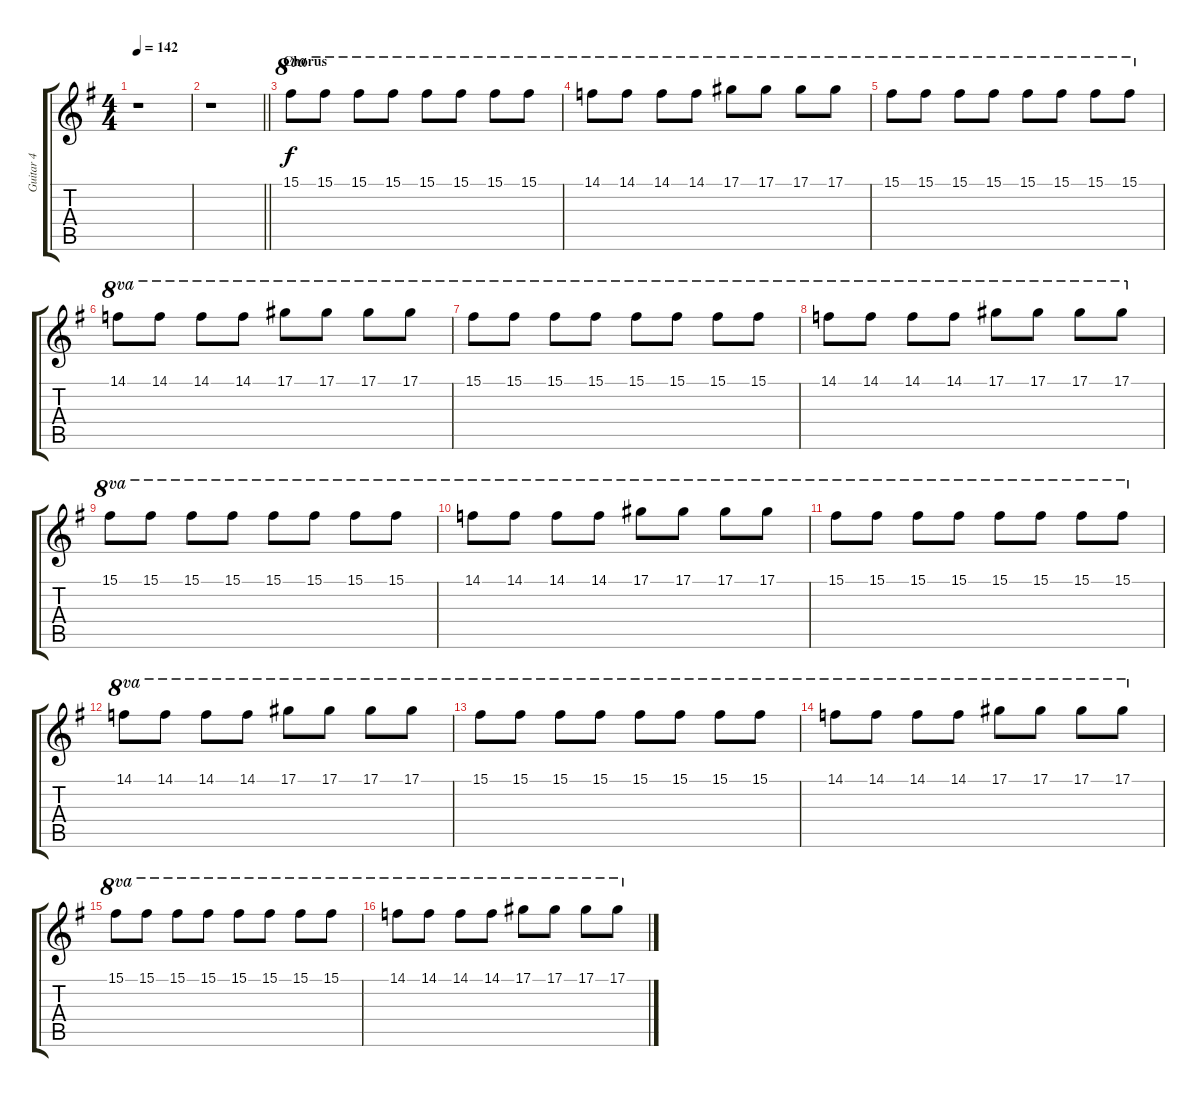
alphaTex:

\track ("Guitar 4" "Guitar 4") {instrument distortionguitar}
\staff {score tabs}
\tuning (Eb4 Bb3 Gb3 Db3 Ab2 Eb2) {hide}
\ts (4 4)
\tempo 142
\clef g2
\ks g
r.1{dy f} |
\barLineRight lightlight
r.1 |
\section ("" "Chorus")
15.1.8{ot 8va} 15.1.8{ot 8va} 15.1.8{ot 8va} 15.1.8{ot 8va} 15.1.8{ot 8va} 15.1.8{ot 8va} 15.1.8{ot 8va} 15.1.8{ot 8va} |
14.1.8{ot 8va} 14.1.8{ot 8va} 14.1.8{ot 8va} 14.1.8{ot 8va} 17.1.8{ot 8va} 17.1.8{ot 8va} 17.1.8{ot 8va} 17.1.8{ot 8va} |
15.1.8{ot 8va} 15.1.8{ot 8va} 15.1.8{ot 8va} 15.1.8{ot 8va} 15.1.8{ot 8va} 15.1.8{ot 8va} 15.1.8{ot 8va} 15.1.8{ot 8va} |
14.1.8{ot 8va} 14.1.8{ot 8va} 14.1.8{ot 8va} 14.1.8{ot 8va} 17.1.8{ot 8va} 17.1.8{ot 8va} 17.1.8{ot 8va} 17.1.8{ot 8va} |
15.1.8{ot 8va} 15.1.8{ot 8va} 15.1.8{ot 8va} 15.1.8{ot 8va} 15.1.8{ot 8va} 15.1.8{ot 8va} 15.1.8{ot 8va} 15.1.8{ot 8va} |
14.1.8{ot 8va} 14.1.8{ot 8va} 14.1.8{ot 8va} 14.1.8{ot 8va} 17.1.8{ot 8va} 17.1.8{ot 8va} 17.1.8{ot 8va} 17.1.8{ot 8va} |
15.1.8{ot 8va} 15.1.8{ot 8va} 15.1.8{ot 8va} 15.1.8{ot 8va} 15.1.8{ot 8va} 15.1.8{ot 8va} 15.1.8{ot 8va} 15.1.8{ot 8va} |
14.1.8{ot 8va} 14.1.8{ot 8va} 14.1.8{ot 8va} 14.1.8{ot 8va} 17.1.8{ot 8va} 17.1.8{ot 8va} 17.1.8{ot 8va} 17.1.8{ot 8va} |
15.1.8{ot 8va} 15.1.8{ot 8va} 15.1.8{ot 8va} 15.1.8{ot 8va} 15.1.8{ot 8va} 15.1.8{ot 8va} 15.1.8{ot 8va} 15.1.8{ot 8va} |
14.1.8{ot 8va} 14.1.8{ot 8va} 14.1.8{ot 8va} 14.1.8{ot 8va} 17.1.8{ot 8va} 17.1.8{ot 8va} 17.1.8{ot 8va} 17.1.8{ot 8va} |
15.1.8{ot 8va} 15.1.8{ot 8va} 15.1.8{ot 8va} 15.1.8{ot 8va} 15.1.8{ot 8va} 15.1.8{ot 8va} 15.1.8{ot 8va} 15.1.8{ot 8va} |
14.1.8{ot 8va} 14.1.8{ot 8va} 14.1.8{ot 8va} 14.1.8{ot 8va} 17.1.8{ot 8va} 17.1.8{ot 8va} 17.1.8{ot 8va} 17.1.8{ot 8va} |
15.1.8{ot 8va} 15.1.8{ot 8va} 15.1.8{ot 8va} 15.1.8{ot 8va} 15.1.8{ot 8va} 15.1.8{ot 8va} 15.1.8{ot 8va} 15.1.8{ot 8va} |
14.1.8{ot 8va} 14.1.8{ot 8va} 14.1.8{ot 8va} 14.1.8{ot 8va} 17.1.8{ot 8va} 17.1.8{ot 8va} 17.1.8{ot 8va} 17.1.8{ot 8va}
